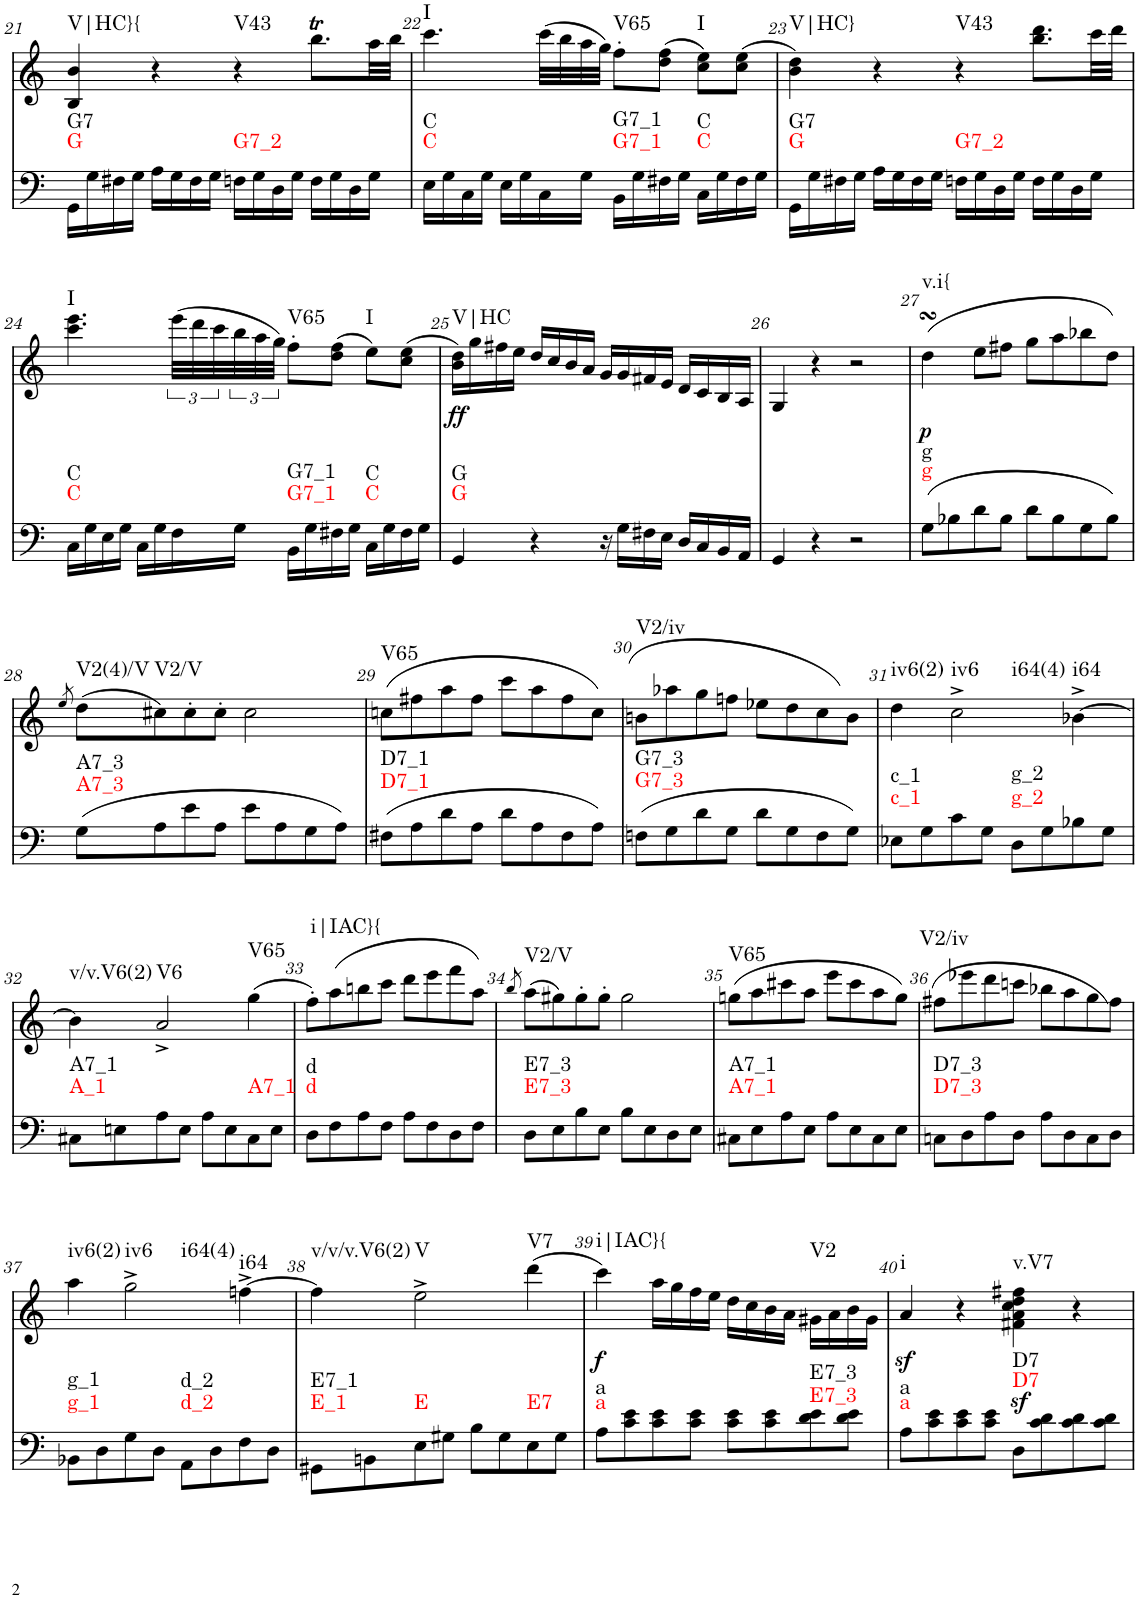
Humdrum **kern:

**kern	**kern	**dynam	**harte
*part2	*part1	*part1	*part1
*staff2	*staff1	*staff1	*
*I"piano	*I"piano	*	*
*I'Pno	*I'Pno	*	*
!!LO:PB:g=z
*clefF4	*clefG2	*	*
*k[]	*k[]	*	*
*M4/4	*M4/4	*	*
=21	=21	=21	=21
!	!	!	!LO:H:kt=V|HC}{
16GG\LL	4B/ 4b/	.	N
16G\	.	.	.
16F#X\	.	.	.
16G\JJ	.	.	.
16A\LL	4r	.	.
16G\	.	.	.
16F#\	.	.	.
16G\JJ	.	.	.
!	!	!	!LO:H:kt=V43
16Fn\LL	4r	.	N
16G\	.	.	.
16D\	.	.	.
16G\JJ	.	.	.
16F\LL	8.bbt\L	.	.
16G\	.	.	.
16D\	.	.	.
16G\JJ	32aa\LL	.	.
.	32bb\JJJ	.	.
=22	=22	=22	=22
!	!	!	!LO:H:kt=I
16E\LL	4.ccc\	.	N
16G\	.	.	.
16C\	.	.	.
16G\JJ	.	.	.
16E\LL	.	.	.
16G\	.	.	.
16C\	(32ccc\LLL	.	.
.	32bb\	.	.
16G\JJ	32aa\	.	.
.	32gg\JJJ)	.	.
!	!	!	!LO:H:kt=V65
16BB\LL	8ff'\L	.	N
16G\	.	.	.
16F#X\	(8dd\ 8ff\J	.	.
16G\JJ	.	.	.
!	!	!	!LO:H:kt=I
16C\LL	8cc\ 8ee\L)	.	N
16G\	.	.	.
16F#\	(8cc\ 8ee\J	.	.
16G\JJ	.	.	.
=23	=23	=23	=23
!	!	!	!LO:H:kt=V|HC}
16GG\LL	4b\ 4dd\)	.	N
16G\	.	.	.
16F#X\	.	.	.
16G\JJ	.	.	.
16A\LL	4r	.	.
16G\	.	.	.
16F#\	.	.	.
16G\JJ	.	.	.
!	!	!	!LO:H:kt=V43
16Fn\LL	4r	.	N
16G\	.	.	.
16D\	.	.	.
16G\JJ	.	.	.
16F\LL	8.bb\ 8.ddd\L	.	.
16G\	.	.	.
16D\	.	.	.
16G\JJ	32ccc\LL	.	.
.	32ddd\JJJ	.	.
!!LO:LB:g=z
=24	=24	=24	=24
!	!	!	!LO:H:kt=I
16C\LL	4.ccc\ 4.eee\	.	N
16G\	.	.	.
16E\	.	.	.
16G\JJ	.	.	.
16C\LL	.	.	.
16G\	.	.	.
16F\	(48eee\LLL	.	.
.	48ddd\	.	.
.	48ccc\	.	.
16G\JJ	48bb\	.	.
.	48aa\	.	.
.	48gg\JJJ)	.	.
!	!	!	!LO:H:kt=V65
16BB\LL	8ff'\L	.	N
16G\	.	.	.
16F#X\	(8dd\ 8ff\J	.	.
16G\JJ	.	.	.
!	!	!	!LO:H:kt=I
16C\LL	8ee\L)	.	N
16G\	.	.	.
16F#\	(8cc\ 8ee\J	.	.
16G\JJ	.	.	.
=25	=25	=25	=25
!	!	!LO:DY:b	!LO:H:kt=V|HC
4GG/	16b\ 16dd\LL)	ff	N
.	16gg\	.	.
.	16ff#X\	.	.
.	16ee\JJ	.	.
4r	16dd/LL	.	.
.	16cc/	.	.
.	16b/	.	.
.	16a/JJ	.	.
16r	16g/LL	.	.
16G\LL	16g/	.	.
16F#X\	16f#X/	.	.
16E\JJ	16e/JJ	.	.
16D/LL	16d/LL	.	.
16C/	16c/	.	.
16BB/	16B/	.	.
16AA/JJ	16A/JJ	.	.
=26	=26	=26	=26
4GG/	4G/	.	.
4r	4r	.	.
2r	2r	.	.
=27	=27	=27	=27
!	!	!LO:DY:b	!LO:H:kt=v.i{
(8G\L	(4ddsSSS\	p	N
8B-X\	.	.	.
8d\	8ee\L	.	.
8B-\J	8ff#X\J	.	.
8d\L	8gg\L	.	.
8B-\	8aa\	.	.
8G\	8bb-X\	.	.
8B-\J)	8dd\J)	.	.
!!LO:LB:g=z
=28	=28	=28	=28
.	8qee/	.	.
!	!	!	!LO:H:kt=V2(4)/V
(8G\L	(8dd\L	.	N
!	!	!	!LO:H:kt=V2/V
8A\	8cc#X\)	.	N
8e\	8cc#'\	.	.
8A\J	8cc#'\J	.	.
8e\L	2cc#\	.	.
8A\	.	.	.
8G\	.	.	.
8A\J)	.	.	.
=29	=29	=29	=29
!	!	!	!LO:H:kt=V65
(8F#X\L	(8ccn\L	.	N
8A\	8ff#X\	.	.
8d\	8aa\	.	.
8A\J	8ff#\J	.	.
8d\L	8ccc\L	.	.
8A\	8aa\	.	.
8F#\	8ff#\	.	.
8A\J)	8cc\J)	.	.
=30	=30	=30	=30
!	!	!	!LO:H:kt=V2/iv
(8Fn\L	(8bn\L	.	N
8G\	8aa-X\	.	.
8d\	8gg\	.	.
8G\J	8ffn\J	.	.
8d\L	8ee-X\L	.	.
8G\	8dd\	.	.
8F\	8cc\	.	.
8G\J)	8b\J)	.	.
=31	=31	=31	=31
!	!	!	!LO:H:kt=iv6(2)
8E-X\L	4dd\	.	N
8G\	.	.	.
!	!	!	!LO:H:n=1:kt=iv6
!	!	!	!LO:H:n=2:kt=i64(4)
8c\	2cc^\	.	N N
8G\J	.	.	.
8D\L	.	.	.
8G\	.	.	.
!	!	!	!LO:H:kt=i64
8B-X\	[4b-X^\	.	N
8G\J	.	.	.
!!LO:LB:g=z
=32	=32	=32	=32
!	!	!	!LO:H:kt=v/v.V6(2)
8C#X\L	4b-\]	.	N
8En\	.	.	.
!	!	!	!LO:H:kt=V6
8A\	2a^/	.	N
8E\J	.	.	.
8A\L	.	.	.
8E\	.	.	.
!	!	!	!LO:H:kt=V65
8C#\	(4gg\	.	N
8E\J	.	.	.
=33	=33	=33	=33
!	!	!	!LO:H:kt=i|IAC}{
8D\L	8ff'\L)	.	N
8F\	(8aa\	.	.
8A\	8bbn\	.	.
8F\J	8ccc\J	.	.
8A\L	8ddd\L	.	.
8F\	8eee\	.	.
8D\	8fff\	.	.
8F\J	8aa\J)	.	.
=34	=34	=34	=34
.	8qbb/	.	.
!	!	!	!LO:H:kt=V2/V
8D\L	(8aa\L	.	N
8E\	8gg#X\)	.	.
8B\	8gg#'\	.	.
8E\J	8gg#'\J	.	.
8B\L	2gg#\	.	.
8E\	.	.	.
8D\	.	.	.
8E\J	.	.	.
=35	=35	=35	=35
!	!	!	!LO:H:kt=V65
8C#X\L	(8ggn\L	.	N
8E\	8aa\	.	.
8A\	8ccc#X\	.	.
8E\J	8aa\J	.	.
8A\L	8eee\L	.	.
8E\	8ccc#\	.	.
8C#\	8aa\	.	.
8E\J	8gg\J)	.	.
=36	=36	=36	=36
!	!	!	!LO:H:kt=V2/iv
8Cn\L	(8ff#X\L	.	N
8D\	8eee-X\	.	.
8A\	8ddd\	.	.
8D\J	8cccn\J	.	.
8A\L	8bb-X\L	.	.
8D\	8aa\	.	.
8C\	8gg\	.	.
8D\J	8ff#\J)	.	.
!!LO:LB:g=z
=37	=37	=37	=37
!	!	!	!LO:H:kt=iv6(2)
8BB-X\L	4aa\	.	N
8D\	.	.	.
!	!	!	!LO:H:n=1:kt=iv6
!	!	!	!LO:H:n=2:kt=i64(4)
8G\	2gg^\	.	N N
8D\J	.	.	.
8AA\L	.	.	.
8D\	.	.	.
!	!	!	!LO:H:kt=i64
8F\	[4ffn^\	.	N
8D\J	.	.	.
=38	=38	=38	=38
!	!	!	!LO:H:kt=v/v/v.V6(2)
8GG#X\L	4ff\]	.	N
8BBn\	.	.	.
!	!	!	!LO:H:kt=V
8E\	2ee^\	.	N
8G#X\J	.	.	.
8B\L	.	.	.
8G#\	.	.	.
!	!	!	!LO:H:kt=V7
8E\	(4ddd\	.	N
8G#\J	.	.	.
=39	=39	=39	=39
!	!	!LO:DY:b	!LO:H:kt=i|IAC}{
8A\L	4ccc\)	f	N
8c\ 8e\	.	.	.
8c\ 8e\	16aa\LL	.	.
.	16gg\	.	.
8c\ 8e\J	16ff\	.	.
.	16ee\JJ	.	.
8c\ 8e\L	16dd\LL	.	.
.	16cc\	.	.
8c\ 8e\	16b\	.	.
.	16a\JJ	.	.
!	!	!	!LO:H:kt=V2
8d\ 8e\	16g#X\LL	.	N
.	16a\	.	.
8d\ 8e\J	16b\	.	.
.	16g#\JJ	.	.
=40	=40	=40	=40
!	!	!LO:DY:b	!LO:H:kt=i
8A\L	4a/	sf	N
8c\ 8e\	.	.	.
8c\ 8e\	4r	.	.
8c\ 8e\J	.	.	.
!	!	!	!LO:H:kt=v.V7
8Dz>\L	4f#X\ 4a\ 4cc\ 4dd\ 4ff#X\	.	N
8c\ 8d\	.	.	.
8c\ 8d\	4r	.	.
8c\ 8d\J	.	.	.
=	=	=	=
*-	*-	*-	*-
